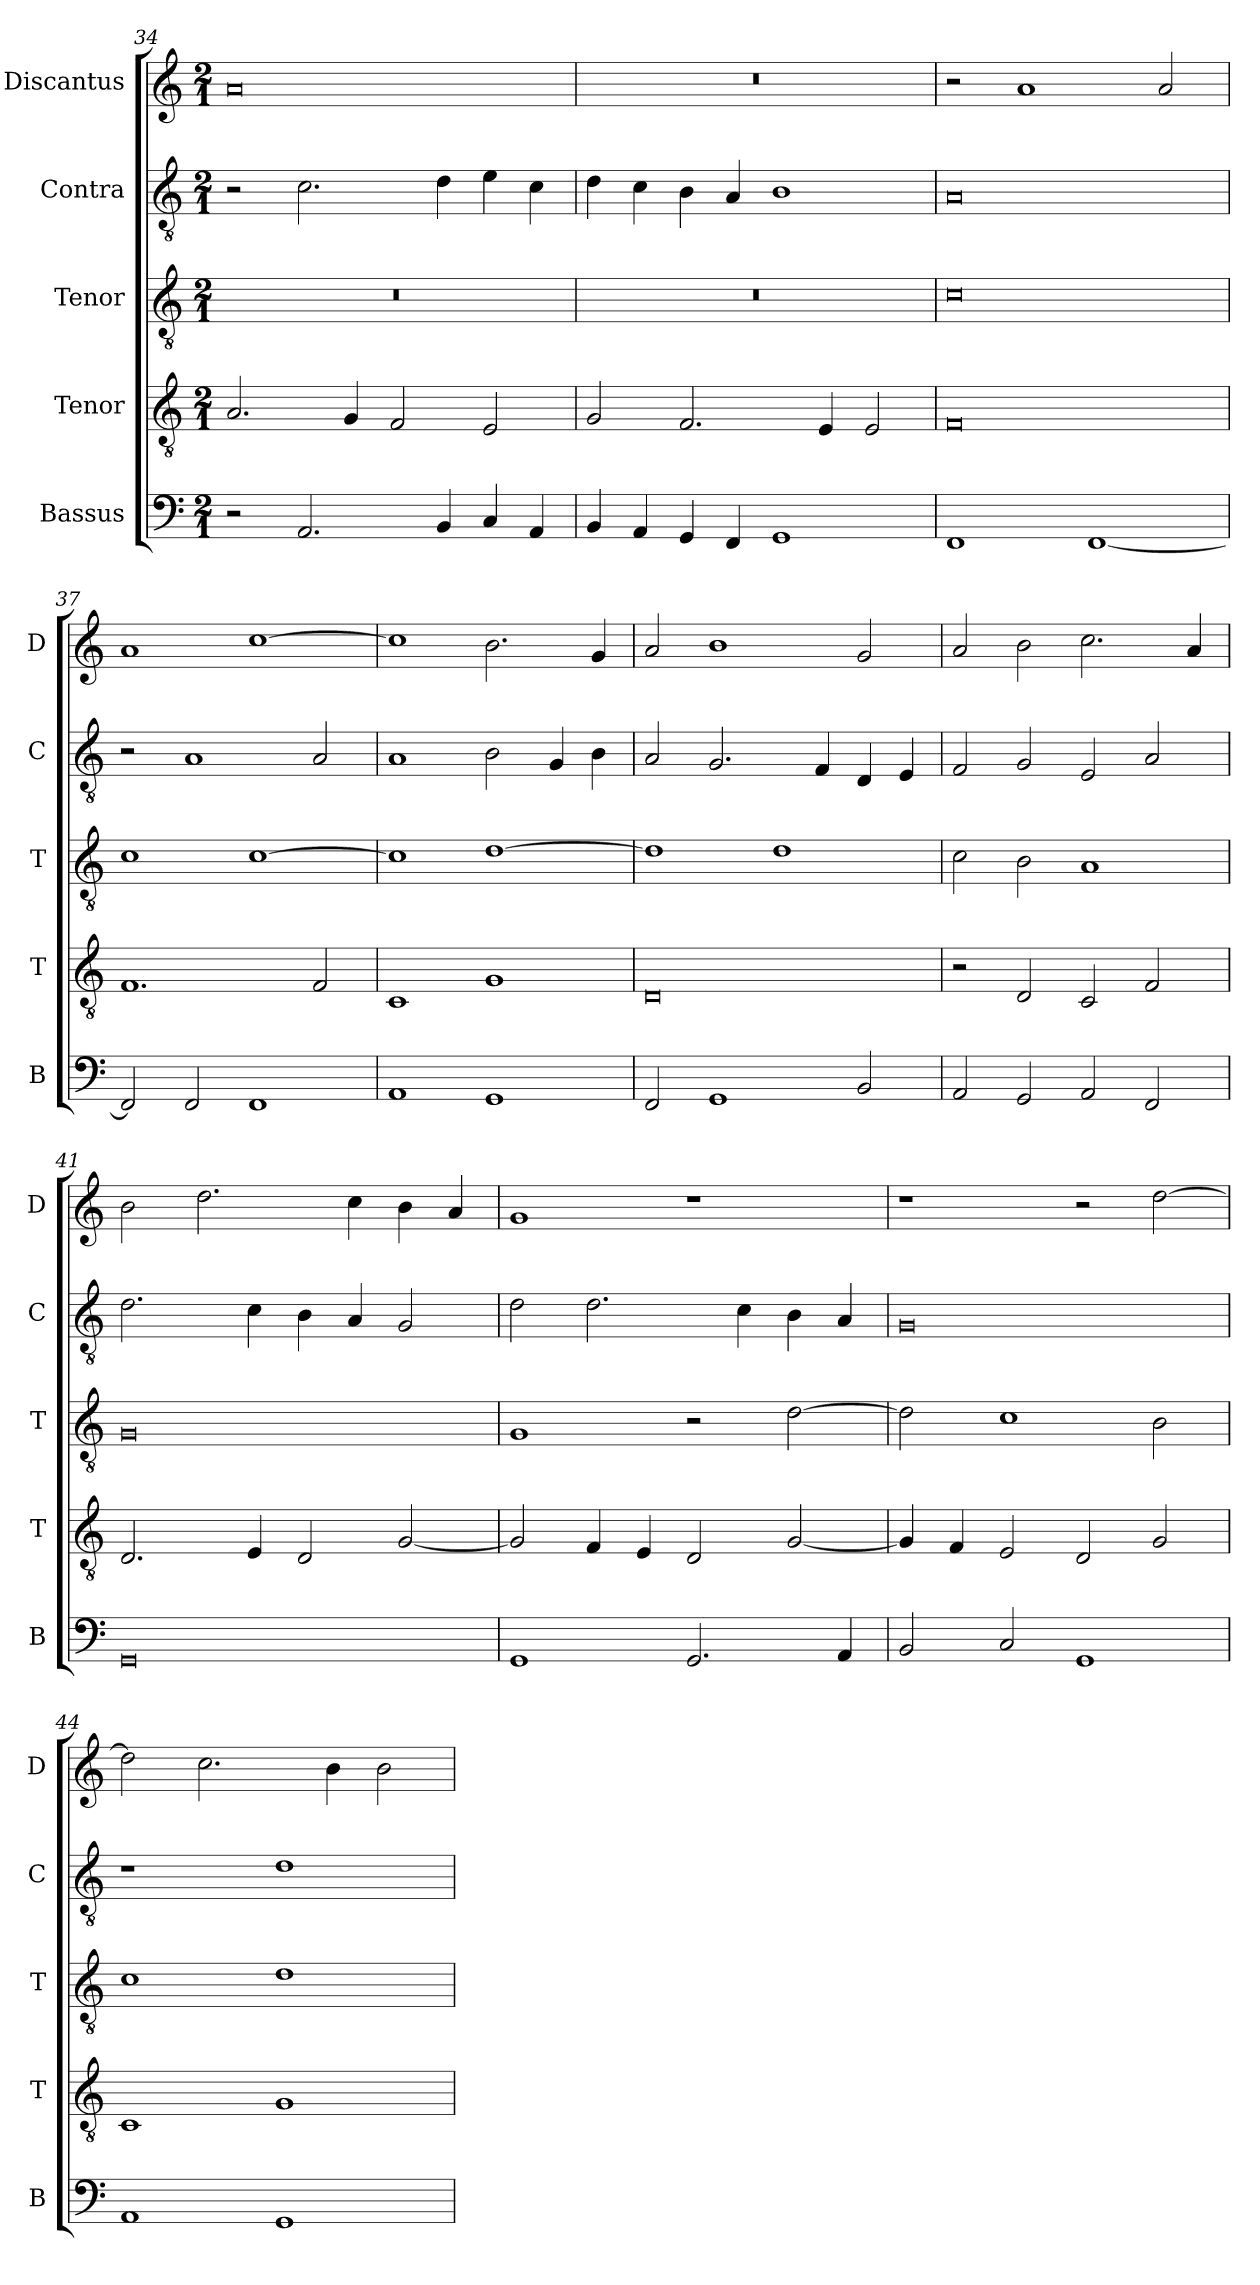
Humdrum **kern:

**kern	**kern	**kern	**kern	**kern
*part5	*part4	*part3	*part2	*part1
*staff5	*staff4	*staff3	*staff2	*staff1
*I"Bassus	*I"Tenor	*I"Tenor	*I"Contra	*I"Discantus
*I'B	*I'T	*I'T	*I'C	*I'D
*clefF4	*clefGv2	*clefGv2	*clefGv2	*clefG2
*k[]	*k[]	*k[]	*k[]	*k[]
*M2/1	*M2/1	*M2/1	*M2/1	*M2/1
=34	=34	=34	=34	=34
2r	2.A/	0r	2r	0a
2.AA/	.	.	2.c\	.
.	4G/	.	.	.
.	2F/	.	.	.
4BB/	.	.	4d\	.
4C/	2E/	.	4e\	.
4AA/	.	.	4c\	.
=35	=35	=35	=35	=35
4BB/	2G/	0r	4d\	0r
4AA/	.	.	4c\	.
4GG/	2.F/	.	4B\	.
4FF/	.	.	4A/	.
1GG	.	.	1B	.
.	4E/	.	.	.
.	2E/	.	.	.
=36	=36	=36	=36	=36
1FF	0F	0c	0A	2r
.	.	.	.	1a
[1FF	.	.	.	.
.	.	.	.	2a/
=37	=37	=37	=37	=37
2FF/]	1.F	1c	2r	1a
2FF/	.	.	1A	.
1FF	.	[1c	.	[1cc
.	2F/	.	2A/	.
=38	=38	=38	=38	=38
1AA	1C	1c]	1A	1cc]
1GG	1G	[1d	2B\	2.b\
.	.	.	4G/	.
.	.	.	4B\	4g/
=39	=39	=39	=39	=39
2FF/	0D	1d]	2A/	2a/
1GG	.	.	2.G/	1b
.	.	1d	.	.
.	.	.	4F/	.
2BB/	.	.	4D/	2g/
.	.	.	4E/	.
=40	=40	=40	=40	=40
2AA/	2r	2c\	2F/	2a/
2GG/	2D/	2B\	2G/	2b\
2AA/	2C/	1A	2E/	2.cc\
2FF/	2F/	.	2A/	.
.	.	.	.	4a/
=41	=41	=41	=41	=41
0GG	2.D/	0G	2.d\	2b\
.	.	.	.	2.dd\
.	4E/	.	4c\	.
.	2D/	.	4B\	.
.	.	.	4A/	4cc\
.	[2G/	.	2G/	4b\
.	.	.	.	4a/
=42	=42	=42	=42	=42
1GG	2G/]	1G	2d\	1g
.	4F/	.	2.d\	.
.	4E/	.	.	.
2.GG/	2D/	2r	.	1r
.	.	.	4c\	.
.	[2G/	[2d\	4B\	.
4AA/	.	.	4A/	.
=43	=43	=43	=43	=43
2BB/	4G/]	2d\]	0G	1r
.	4F/	.	.	.
2C/	2E/	1c	.	.
1GG	2D/	.	.	2r
.	2G/	2B\	.	[2dd\
=44	=44	=44	=44	=44
1AA	1C	1c	1r	2dd\]
.	.	.	.	2.cc\
1GG	1G	1d	1d	.
.	.	.	.	4b\
.	.	.	.	2b\
=	=	=	=	=
*-	*-	*-	*-	*-
